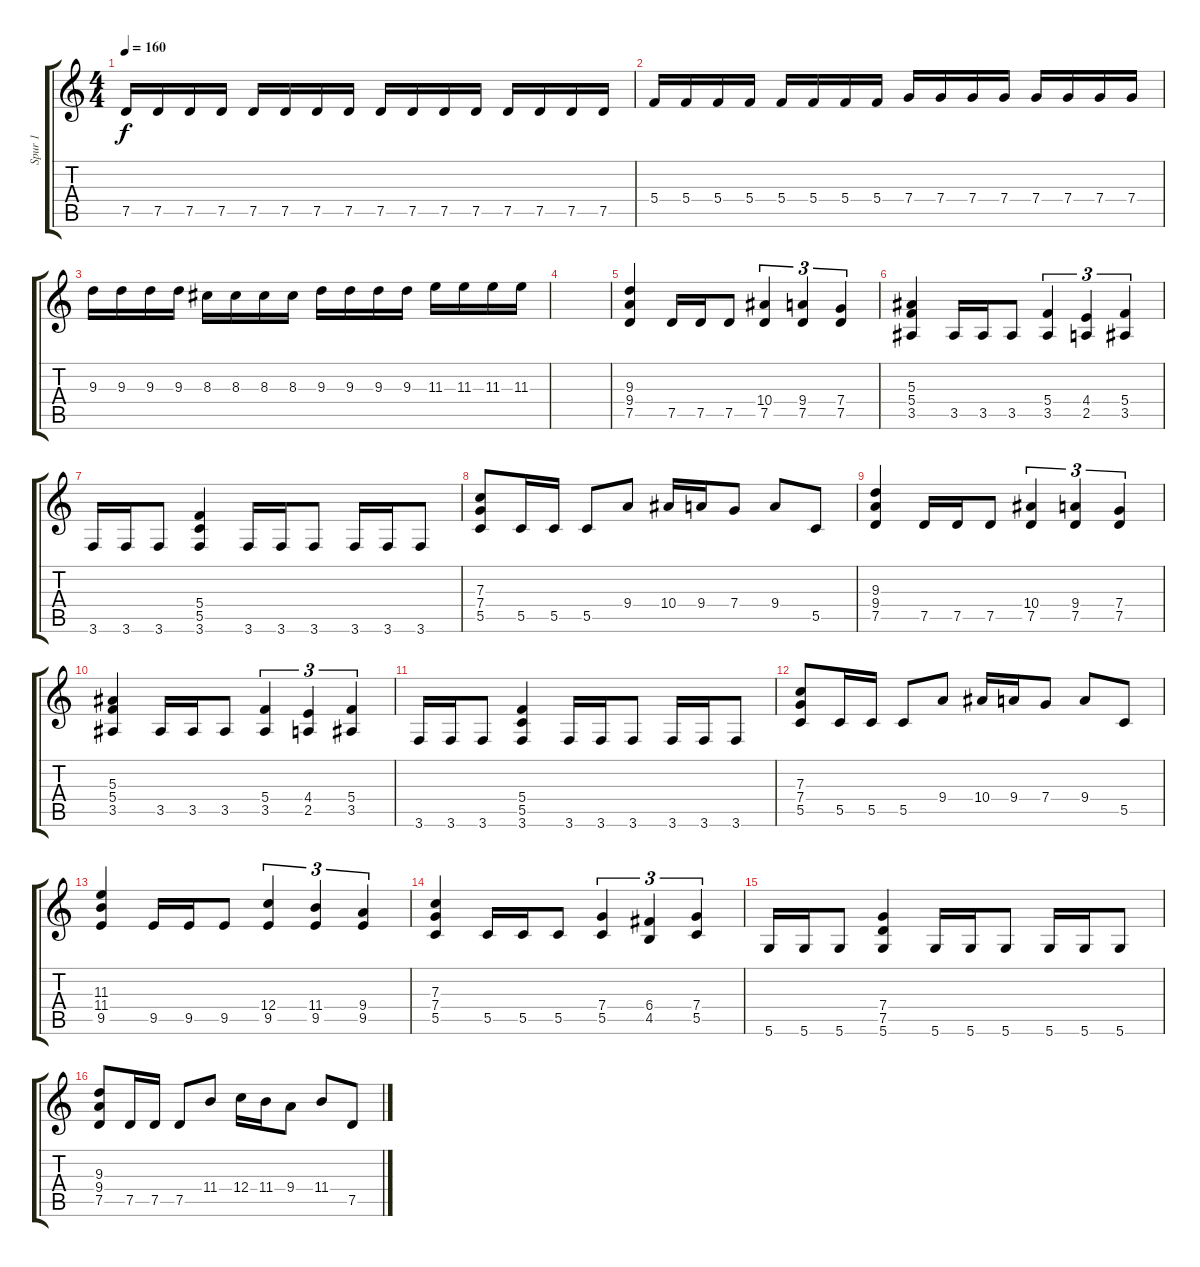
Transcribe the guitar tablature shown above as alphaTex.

\track ("Spur 1" "Spur 1") {instrument distortionguitar}
\staff {score tabs}
\tuning (D4 A3 F3 C3 G2 D2) {hide}
\ts (4 4)
\tempo 160
\clef g2
\ks c
7.5.16{dy f} 7.5.16 7.5.16 7.5.16 7.5.16 7.5.16 7.5.16 7.5.16 7.5.16 7.5.16 7.5.16 7.5.16 7.5.16 7.5.16 7.5.16 7.5.16 |
5.4.16 5.4.16 5.4.16 5.4.16 5.4.16 5.4.16 5.4.16 5.4.16 7.4.16 7.4.16 7.4.16 7.4.16 7.4.16 7.4.16 7.4.16 7.4.16 |
9.3.16 9.3.16 9.3.16 9.3.16 8.3.16 8.3.16 8.3.16 8.3.16 9.3.16 9.3.16 9.3.16 9.3.16 11.3.16 11.3.16 11.3.16 11.3.16 |
|
(9.3 9.4 7.5).4 7.5.16 7.5.16 7.5.8 (10.4 7.5).4{tu (3 2)} (9.4 7.5).4{tu (3 2)} (7.4 7.5).4{tu (3 2)} |
(5.3 5.4 3.5).4 3.5.16 3.5.16 3.5.8 (5.4 3.5).4{tu (3 2)} (4.4 2.5).4{tu (3 2)} (5.4 3.5).4{tu (3 2)} |
3.6.16 3.6.16 3.6.8 (5.4 5.5 3.6).4 3.6.16 3.6.16 3.6.8 3.6.16 3.6.16 3.6.8 |
(7.3 7.4 5.5).8 5.5.16 5.5.16 5.5.8 9.4.8 10.4.16 9.4.16 7.4.8 9.4.8 5.5.8 |
(9.3 9.4 7.5).4 7.5.16 7.5.16 7.5.8 (10.4 7.5).4{tu (3 2)} (9.4 7.5).4{tu (3 2)} (7.4 7.5).4{tu (3 2)} |
(5.3 5.4 3.5).4 3.5.16 3.5.16 3.5.8 (5.4 3.5).4{tu (3 2)} (4.4 2.5).4{tu (3 2)} (5.4 3.5).4{tu (3 2)} |
3.6.16 3.6.16 3.6.8 (5.4 5.5 3.6).4 3.6.16 3.6.16 3.6.8 3.6.16 3.6.16 3.6.8 |
(7.3 7.4 5.5).8 5.5.16 5.5.16 5.5.8 9.4.8 10.4.16 9.4.16 7.4.8 9.4.8 5.5.8 |
(11.3 11.4 9.5).4 9.5.16 9.5.16 9.5.8 (12.4 9.5).4{tu (3 2)} (11.4 9.5).4{tu (3 2)} (9.4 9.5).4{tu (3 2)} |
(7.3 7.4 5.5).4 5.5.16 5.5.16 5.5.8 (7.4 5.5).4{tu (3 2)} (6.4 4.5).4{tu (3 2)} (7.4 5.5).4{tu (3 2)} |
5.6.16 5.6.16 5.6.8 (7.4 7.5 5.6).4 5.6.16 5.6.16 5.6.8 5.6.16 5.6.16 5.6.8 |
(9.3 9.4 7.5).8 7.5.16 7.5.16 7.5.8 11.4.8 12.4.16 11.4.16 9.4.8 11.4.8 7.5.8
